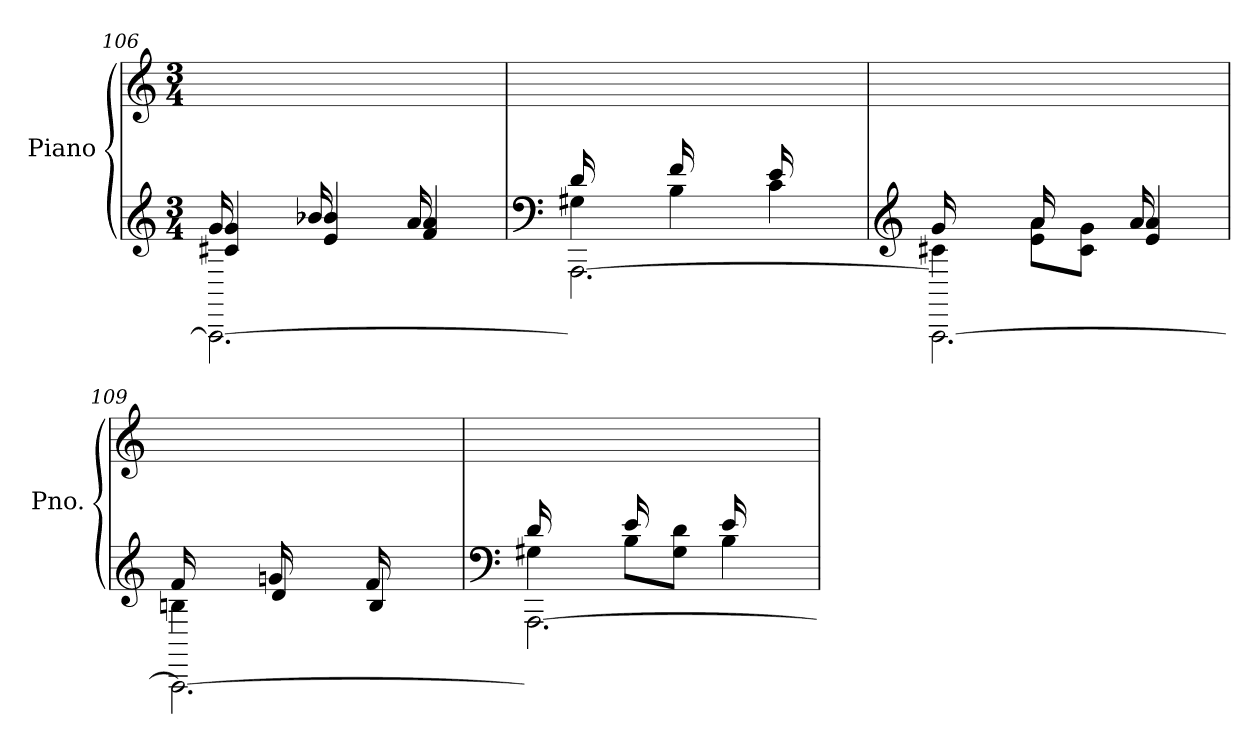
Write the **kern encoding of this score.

**kern	**kern
*part1	*part1
*staff2	*staff1
*I"Piano	*
*I'Pno.	*
*clefG2	*clefG2
*k[]	*k[]
*M3/4	*M3/4
=106	=106
*^	*
*	*^	*
16g/LL	4c#X/ 4g/	2.AAA\_	16ryy
8.ryy	.	.	16b-X\
.	.	.	16ee\
.	.	.	16b-\JJ
16b-/LL	4e/ 4b-X/	.	16ryy
8.ryy	.	.	16dd-X\
.	.	.	16gg\
.	.	.	16dd-\JJ
16a/LL	4f/ 4a/	.	16ryy
8.ryy	.	.	16cc\
.	.	.	16ff\
.	.	.	16cc\JJ
!!LO:LB:g=z
=107	=107	=107	=107
*clefF4	*	*	*
(>16d/LL	4G#X\	2.AAA\_	16ryy
8.ryy	.	.	16f\
.	.	.	16b\
.	.	.	16f\JJ
16f/LL	4B\	.	16ryy
8.ryy	.	.	16a-X\
.	.	.	16dd\
.	.	.	16a-\JJ
16e/LL	4c\	.	16ryy
8.ryy	.	.	16g\
.	.	.	16cc\
.	.	.	16g\JJ
=108	=108	=108	=108
*clefG2	*	*	*
16g/LL	4c#X\	2.AAA\_	16ryy
8.ryy	.	.	16b-X\
.	.	.	16ee\
.	.	.	16b-\JJ
16a/LL	8e\ 8a\L	.	16ryy
8.ryy	.	.	16cc#X\
.	8c#\ 8g\J	.	16gg\
.	.	.	16cc#\JJ
16a/LL	4e/ 4a/	.	16ryy
8.ryy	.	.	16b-\
.	.	.	16ee\
.	.	.	16b-\JJ)
=109	=109	=109	=109
(>16f/LL	4Bn\	2.AAA\_	16ryy
8.ryy	.	.	16g#X\
.	.	.	16dd\
.	.	.	16g#\JJ
16gn/LL	4d/	.	16ryy
8.ryy	.	.	16b\
.	.	.	16ee\
.	.	.	16b\JJ
16f/LL	4B/	.	16ryy
8.ryy	.	.	16a\
.	.	.	16dd\
.	.	.	16a\JJ
!!LO:LB:g=z
=110	=110	=110	=110
*clefF4	*	*	*
16d/LL	4G#X\	2.AAA\_	16ryy
8.ryy	.	.	16f\
.	.	.	16b\
.	.	.	16f\JJ
16e/LL	8B\L	.	16ryy
8.ryy	.	.	16g#X\
.	8G#\ 8d\J	.	16dd\
.	.	.	16g#\JJ
16e/LL	4B\	.	16ryy
8.ryy	.	.	16f\
.	.	.	16b\
.	.	.	16f\JJ)
*v	*v	*v	*
=	=
*-	*-
